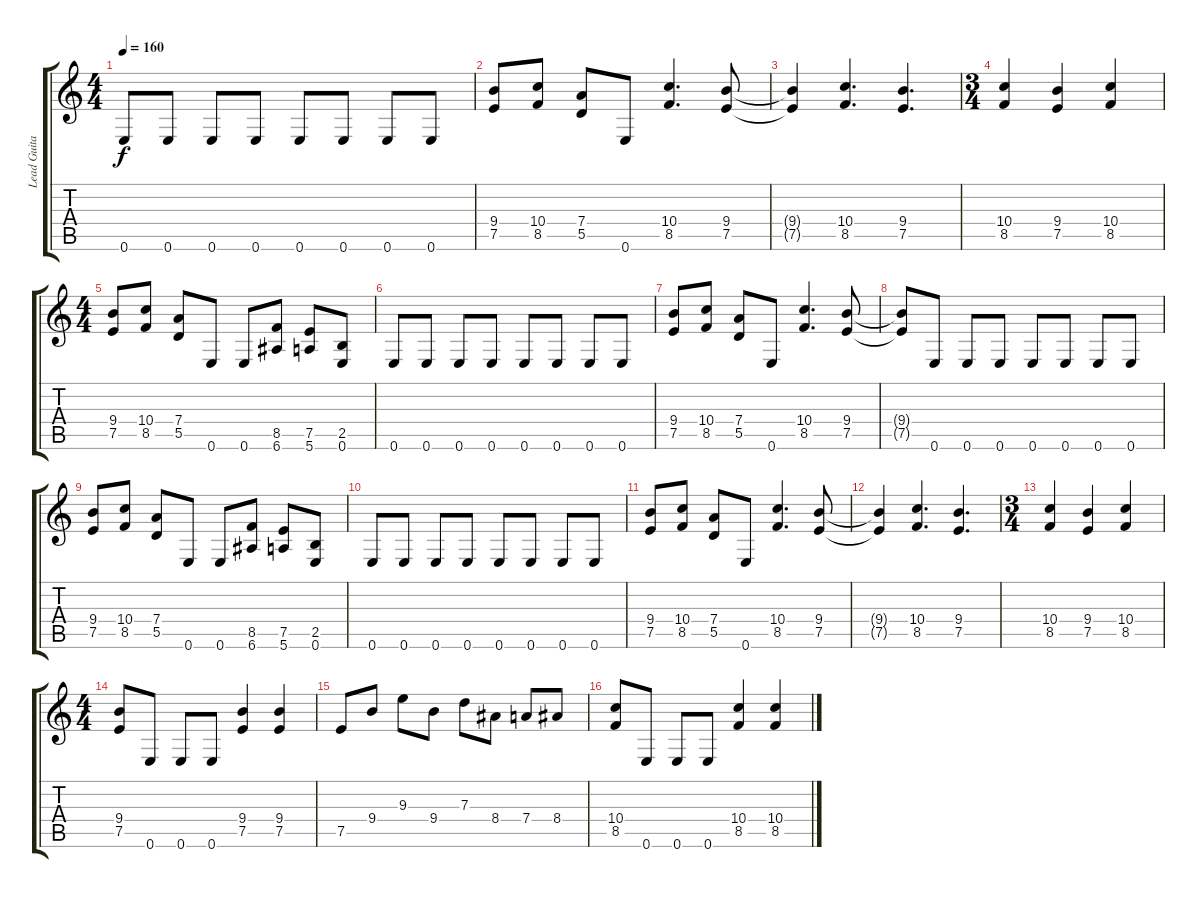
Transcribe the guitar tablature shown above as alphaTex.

\track ("Lead Guitar" "Lead Guita") {instrument distortionguitar}
\staff {score tabs}
\tuning (E4 B3 G3 D3 A2 E2) {hide}
\ts (4 4)
\tempo 160
\clef g2
\ks c
0.6.8{dy f} 0.6.8 0.6.8 0.6.8 0.6.8 0.6.8 0.6.8 0.6.8 |
(9.4 7.5).8 (10.4 8.5).8 (7.4 5.5).8 0.6.8 (10.4 8.5).4{d} (9.4 7.5).8 |
(9.4{t} 7.5{t}).4 (10.4 8.5).4{d} (9.4 7.5).4{d} |
\ts (3 4)
(10.4 8.5).4 (9.4 7.5).4 (10.4 8.5).4 |
\ts (4 4)
(9.4 7.5).8 (10.4 8.5).8 (7.4 5.5).8 0.6.8 0.6.8 (8.5 6.6).8 (7.5 5.6).8 (2.5 0.6).8 |
0.6.8 0.6.8 0.6.8 0.6.8 0.6.8 0.6.8 0.6.8 0.6.8 |
(9.4 7.5).8 (10.4 8.5).8 (7.4 5.5).8 0.6.8 (10.4 8.5).4{d} (9.4 7.5).8 |
(9.4{t} 7.5{t}).8 0.6.8 0.6.8 0.6.8 0.6.8 0.6.8 0.6.8 0.6.8 |
(9.4 7.5).8 (10.4 8.5).8 (7.4 5.5).8 0.6.8 0.6.8 (8.5 6.6).8 (7.5 5.6).8 (2.5 0.6).8 |
0.6.8 0.6.8 0.6.8 0.6.8 0.6.8 0.6.8 0.6.8 0.6.8 |
(9.4 7.5).8 (10.4 8.5).8 (7.4 5.5).8 0.6.8 (10.4 8.5).4{d} (9.4 7.5).8 |
(9.4{t} 7.5{t}).4 (10.4 8.5).4{d} (9.4 7.5).4{d} |
\ts (3 4)
(10.4 8.5).4 (9.4 7.5).4 (10.4 8.5).4 |
\ts (4 4)
(9.4 7.5).8 0.6.8 0.6.8 0.6.8 (9.4 7.5).4 (9.4 7.5).4 |
7.5.8 9.4.8 9.3.8 9.4.8 7.3.8 8.4.8 7.4.8 8.4.8 |
(10.4 8.5).8 0.6.8 0.6.8 0.6.8 (10.4 8.5).4 (10.4 8.5).4
